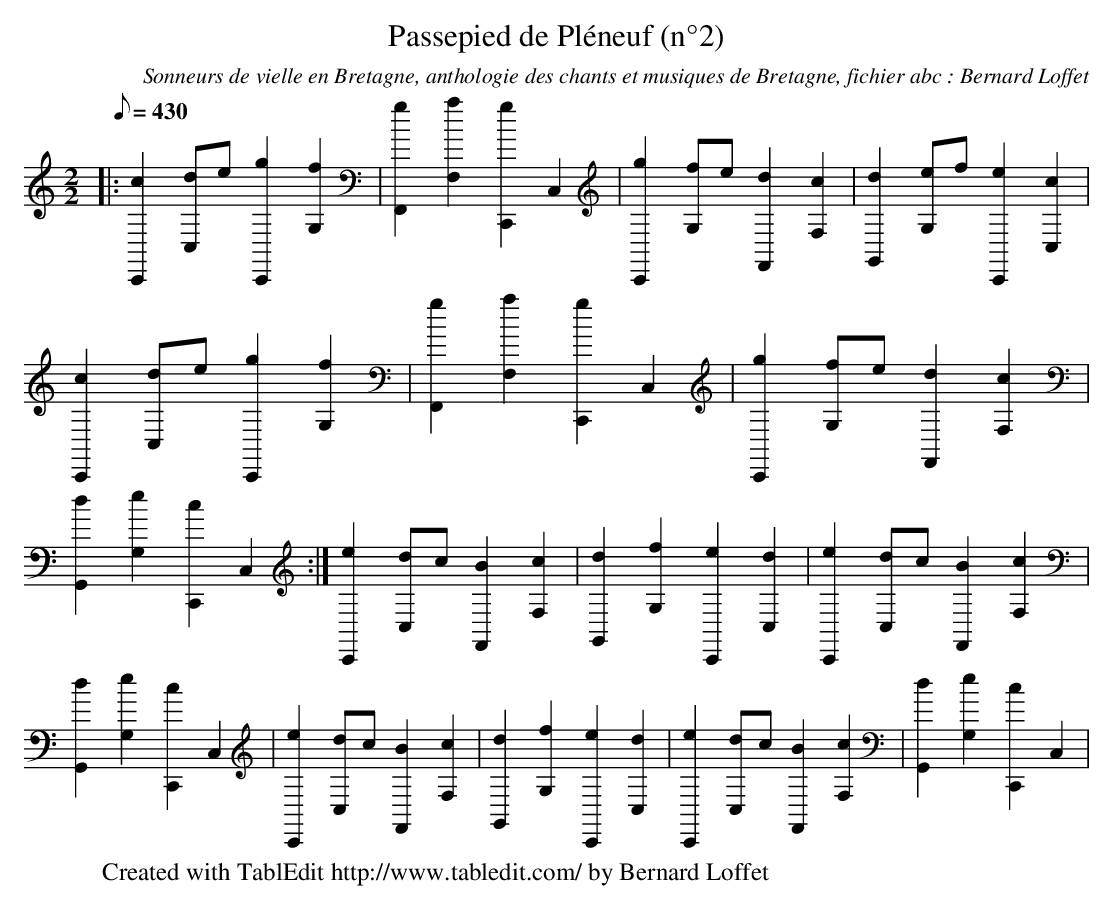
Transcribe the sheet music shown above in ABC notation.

X:1
T:Passepied de Pléneuf (n°2)
C:Sonneurs de vielle en Bretagne, anthologie des chants et musiques de Bretagne, fichier abc : Bernard Loffet
L:1/8
Q:430
M:2/2
K:C
|: [c2C,,2][dC,]e [g2C,,2][f2G,2] | [g2F,,2][a2F,2] [g2C,,2]C,2 | [g2C,,2][fG,]e [d2F,,2][c2F,2] | \
 [d2G,,2][eG,]f [e2C,,2][c2C,2] | [c2C,,2][dC,]e [g2C,,2][f2G,2] | [g2F,,2][a2F,2] [g2C,,2]C,2 | \
 [g2C,,2][fG,]e [d2F,,2][c2F,2] | [d2G,,2][e2G,2] [c2C,,2]C,2 :| [e2C,,2][dC,]c [B2F,,2][c2F,2] | \
 [d2G,,2][f2G,2] [e2C,,2][d2C,2] | [e2C,,2][dC,]c [B2F,,2][c2F,2] | [d2G,,2][e2G,2] [c2C,,2]C,2 | \
 [e2C,,2][dC,]c [B2F,,2][c2F,2] | [d2G,,2][f2G,2] [e2C,,2][d2C,2] | [e2C,,2][dC,]c [B2F,,2][c2F,2] | \
 [d2G,,2][e2G,2] [c2C,,2]C,2 | \
W:Created with TablEdit http://www.tabledit.com/ by Bernard Loffet
